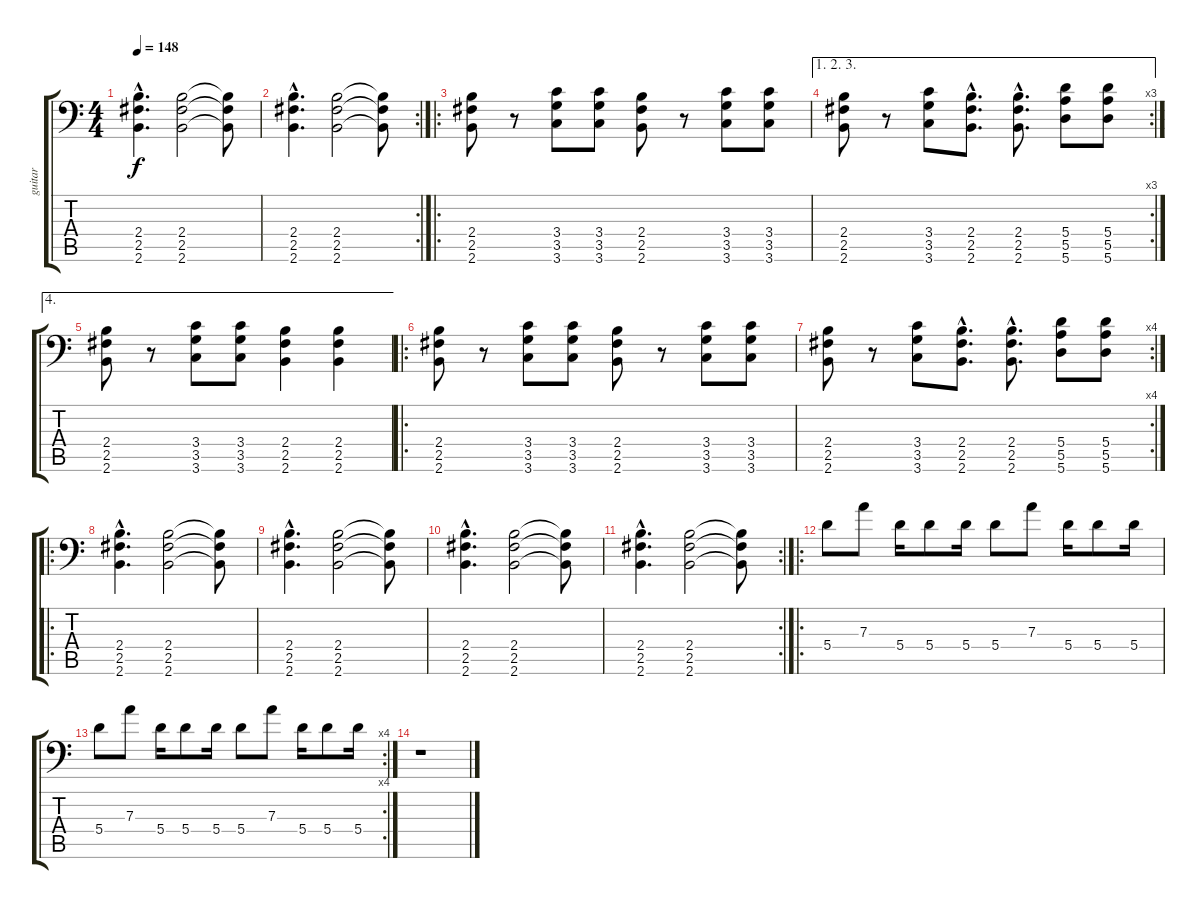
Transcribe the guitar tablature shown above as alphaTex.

\track ("guitar" "guitar") {instrument distortionguitar}
\staff {score tabs}
\tuning (B3 Gb3 D3 A2 E2 A1) {hide}
\ts (4 4)
\tempo 148
\clef f4
\ks c
(2.4{hac} 2.5{hac} 2.6{hac}).4{d dy f} (2.4 2.5 2.6).2 (2.4{t} 2.5{t} 2.6{t}).8 |
\rc 2
(2.4{hac} 2.5{hac} 2.6{hac}).4{d} (2.4 2.5 2.6).2 (2.4{t} 2.5{t} 2.6{t}).8 |
\ro
(2.4 2.5 2.6).8 r.8 (3.4 3.5 3.6).8 (3.4 3.5 3.6).8 (2.4 2.5 2.6).8 r.8 (3.4 3.5 3.6).8 (3.4 3.5 3.6).8 |
\ae (1 2 3)
\rc 3
(2.4 2.5 2.6).8 r.8 (3.4 3.5 3.6).8 (2.4{hac} 2.5{hac} 2.6{hac}).8{d} (2.4{hac} 2.5{hac} 2.6{hac}).8{d} (5.4 5.5 5.6).8 (5.4 5.5 5.6).8 |
\ae 4
(2.4 2.5 2.6).8 r.8 (3.4 3.5 3.6).8 (3.4 3.5 3.6).8 (2.4 2.5 2.6).4 (2.4 2.5 2.6).4 |
\ro
(2.4 2.5 2.6).8 r.8 (3.4 3.5 3.6).8 (3.4 3.5 3.6).8 (2.4 2.5 2.6).8 r.8 (3.4 3.5 3.6).8 (3.4 3.5 3.6).8 |
\rc 4
(2.4 2.5 2.6).8 r.8 (3.4 3.5 3.6).8 (2.4{hac} 2.5{hac} 2.6{hac}).8{d} (2.4{hac} 2.5{hac} 2.6{hac}).8{d} (5.4 5.5 5.6).8 (5.4 5.5 5.6).8 |
\ro
(2.4{hac} 2.5{hac} 2.6{hac}).4{d} (2.4 2.5 2.6).2 (2.4{t} 2.5{t} 2.6{t}).8 |
(2.4{hac} 2.5{hac} 2.6{hac}).4{d} (2.4 2.5 2.6).2 (2.4{t} 2.5{t} 2.6{t}).8 |
(2.4{hac} 2.5{hac} 2.6{hac}).4{d} (2.4 2.5 2.6).2 (2.4{t} 2.5{t} 2.6{t}).8 |
\rc 2
(2.4{hac} 2.5{hac} 2.6{hac}).4{d} (2.4 2.5 2.6).2 (2.4{t} 2.5{t} 2.6{t}).8 |
\ro
5.4.8 7.3.8 5.4.16 5.4.8 5.4.16 5.4.8 7.3.8 5.4.16 5.4.8 5.4.16 |
\rc 4
5.4.8 7.3.8 5.4.16 5.4.8 5.4.16 5.4.8 7.3.8 5.4.16 5.4.8 5.4.16 |
r.1
